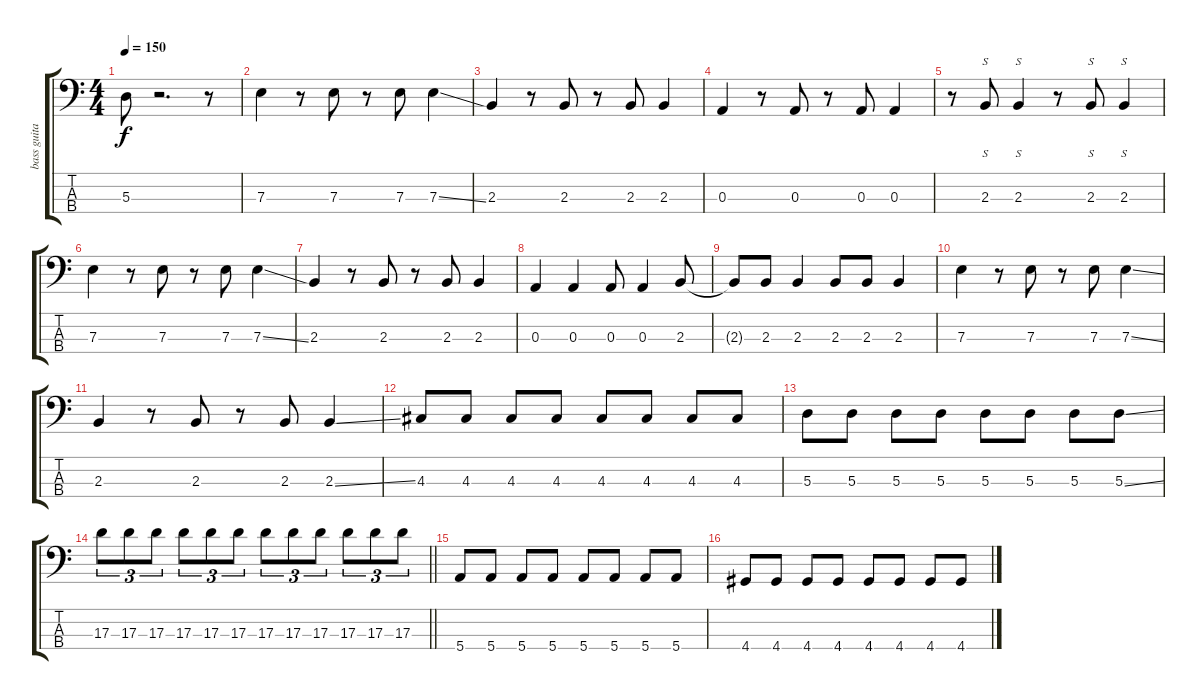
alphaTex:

\track ("bass guitar" "bass guita") {instrument acousticguitarnylon}
\staff {score tabs}
\tuning (G2 D2 A1 E1) {hide}
\ts (4 4)
\tempo 150
\clef f4
\ks c
5.3.8{dy f} r.2{d} r.8 |
7.3.4 r.8 7.3.8 r.8 7.3.8 7.3{ss}.4 |
2.3.4 r.8 2.3.8 r.8 2.3.8 2.3.4 |
0.3.4 r.8 0.3.8 r.8 0.3.8 0.3.4 |
r.8 2.3.8{s} 2.3.4{s} r.8 2.3.8{s} 2.3.4{s} |
7.3.4 r.8 7.3.8 r.8 7.3.8 7.3{ss}.4 |
2.3.4 r.8 2.3.8 r.8 2.3.8 2.3.4 |
0.3.4 0.3.4 0.3.8 0.3.4 2.3.8 |
2.3{t}.8 2.3.8 2.3.4 2.3.8 2.3.8 2.3.4 |
7.3.4 r.8 7.3.8 r.8 7.3.8 7.3{ss}.4 |
2.3.4 r.8 2.3.8 r.8 2.3.8 2.3{ss}.4 |
4.3.8 4.3.8 4.3.8 4.3.8 4.3.8 4.3.8 4.3.8 4.3.8 |
5.3.8 5.3.8 5.3.8 5.3.8 5.3.8 5.3.8 5.3.8 5.3{ss}.8 |
\barLineRight lightlight
17.3.8{tu (3 2)} 17.3.8{tu (3 2)} 17.3.8{tu (3 2)} 17.3.8{tu (3 2)} 17.3.8{tu (3 2)} 17.3.8{tu (3 2)} 17.3.8{tu (3 2)} 17.3.8{tu (3 2)} 17.3.8{tu (3 2)} 17.3.8{tu (3 2)} 17.3.8{tu (3 2)} 17.3.8{tu (3 2)} |
5.4.8 5.4.8 5.4.8 5.4.8 5.4.8 5.4.8 5.4.8 5.4.8 |
4.4.8 4.4.8 4.4.8 4.4.8 4.4.8 4.4.8 4.4.8 4.4.8
